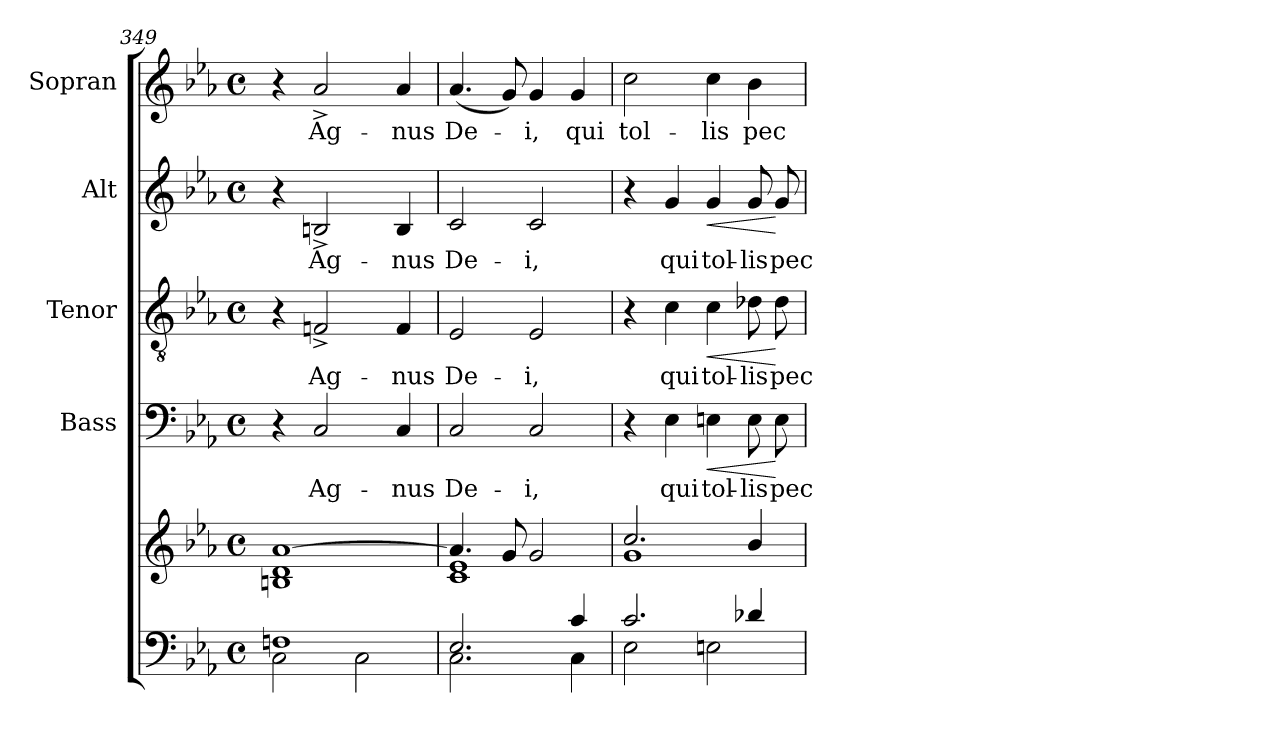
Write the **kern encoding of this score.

**kern	**kern	**kern	**text	**dynam	**kern	**text	**dynam	**kern	**text	**dynam	**kern	**text
*part5	*part5	*part4	*part4	*part4	*part3	*part3	*part3	*part2	*part2	*part2	*part1	*part1
*staff6	*staff5	*staff4	*staff4	*staff4	*staff3	*staff3	*staff3	*staff2	*staff2	*staff2	*staff1	*staff1
*	*	*I"Bass	*	*	*I"Tenor	*	*	*I"Alt	*	*	*I"Sopran	*
*	*	*I'B.	*	*	*I'T.	*	*	*I'A.	*	*	*I'S.	*
!!LO:PB:g=z
*clefF4	*clefG2	*clefF4	*	*	*clefGv2	*	*	*clefG2	*	*	*clefG2	*
*k[b-e-a-]	*k[b-e-a-]	*k[b-e-a-]	*	*	*k[b-e-a-]	*	*	*k[b-e-a-]	*	*	*k[b-e-a-]	*
*E-:	*E-:	*E-:	*	*	*E-:	*	*	*E-:	*	*	*E-:	*
*M4/4	*M4/4	*M4/4	*	*	*M4/4	*	*	*M4/4	*	*	*M4/4	*
*met(c)	*met(c)	*met(c)	*	*	*met(c)	*	*	*met(c)	*	*	*met(c)	*
=349	=349	=349	=349	=349	=349	=349	=349	=349	=349	=349	=349	=349
*^	*^	*	*	*	*	*	*	*	*	*	*	*
1Fn	2C\	[>1a-	1Bn 1d	4r	.	.	4r	.	.	4r	.	.	4r	.
!	!	!	!	!	!LO:LY:b	!	!	!LO:LY:b	!	!	!LO:LY:b	!	!	!LO:LY:b
.	.	.	.	2C/	Ag-	.	2Fn^>/	Ag-	.	2Bn^>/	Ag-	.	2a-^>/	Ag-
.	2C\	.	.	.	.	.	.	.	.	.	.	.	.	.
!	!	!	!	!	!LO:LY:b	!	!	!LO:LY:b	!	!	!LO:LY:b	!	!	!LO:LY:b
.	.	.	.	4C/	-nus	.	4F/	-nus	.	4B/	-nus	.	4a-/	-nus
=350	=350	=350	=350	=350	=350	=350	=350	=350	=350	=350	=350	=350	=350	=350
!	!	!	!	!	!LO:LY:b	!	!	!LO:LY:b	!	!	!LO:LY:b	!	!	!LO:LY:b
2.E-/	2.C\	4.a-/]	1c 1e-	2C/	De-	.	2E-/	De-	.	2c/	De-	.	(<4.a-/	De-
.	.	8g/	.	.	.	.	.	.	.	.	.	.	8g/)	.
!	!	!	!	!	!LO:LY:b	!	!	!LO:LY:b	!	!	!LO:LY:b	!	!	!LO:LY:b
.	.	2g/	.	2C/	-i,	.	2E-/	-i,	.	2c/	-i,	.	4g/	-i,
!	!	!	!	!	!	!	!	!	!	!	!	!	!	!LO:LY:b
4c/	4C\	.	.	.	.	.	.	.	.	.	.	.	4g/	qui
=351	=351	=351	=351	=351	=351	=351	=351	=351	=351	=351	=351	=351	=351	=351
!	!	!	!	!	!	!	!	!	!	!	!	!	!	!LO:LY:b
2.c/	2E-\	2.cc/	1g	4r	.	.	4r	.	.	4r	.	.	2cc\	tol-
!	!	!	!	!	!LO:LY:b	!	!	!LO:LY:b	!	!	!LO:LY:b	!	!	!
.	.	.	.	4E-\	qui	.	4c\	qui	.	4g/	qui	.	.	.
!	!	!	!	!	!LO:LY:b	!LO:HP:b	!	!LO:LY:b	!LO:HP:b	!	!LO:LY:b	!LO:HP:b	!	!LO:LY:b
.	2En\	.	.	4En\	tol-	<	4c\	tol-	<	4g/	tol-	<	4cc\	-lis
!	!	!	!	!	!LO:LY:b	!	!	!LO:LY:b	!	!	!LO:LY:b	!	!	!LO:LY:b
4d-X/	.	4b-/	.	8E\	-lis	.	8d-X\	-lis	.	8g/	-lis	.	4b-\	pec-
!	!	!	!	!	!LO:LY:b	!	!	!LO:LY:b	!	!	!LO:LY:b	!	!	!
.	.	.	.	8E\	pec-	[	8d-\	pec-	[	8g/	pec-	[	.	.
*v	*v	*	*	*	*	*	*	*	*	*	*	*	*	*
*	*v	*v	*	*	*	*	*	*	*	*	*	*	*
=	=	=	=	=	=	=	=	=	=	=	=	=
*-	*-	*-	*-	*-	*-	*-	*-	*-	*-	*-	*-	*-
